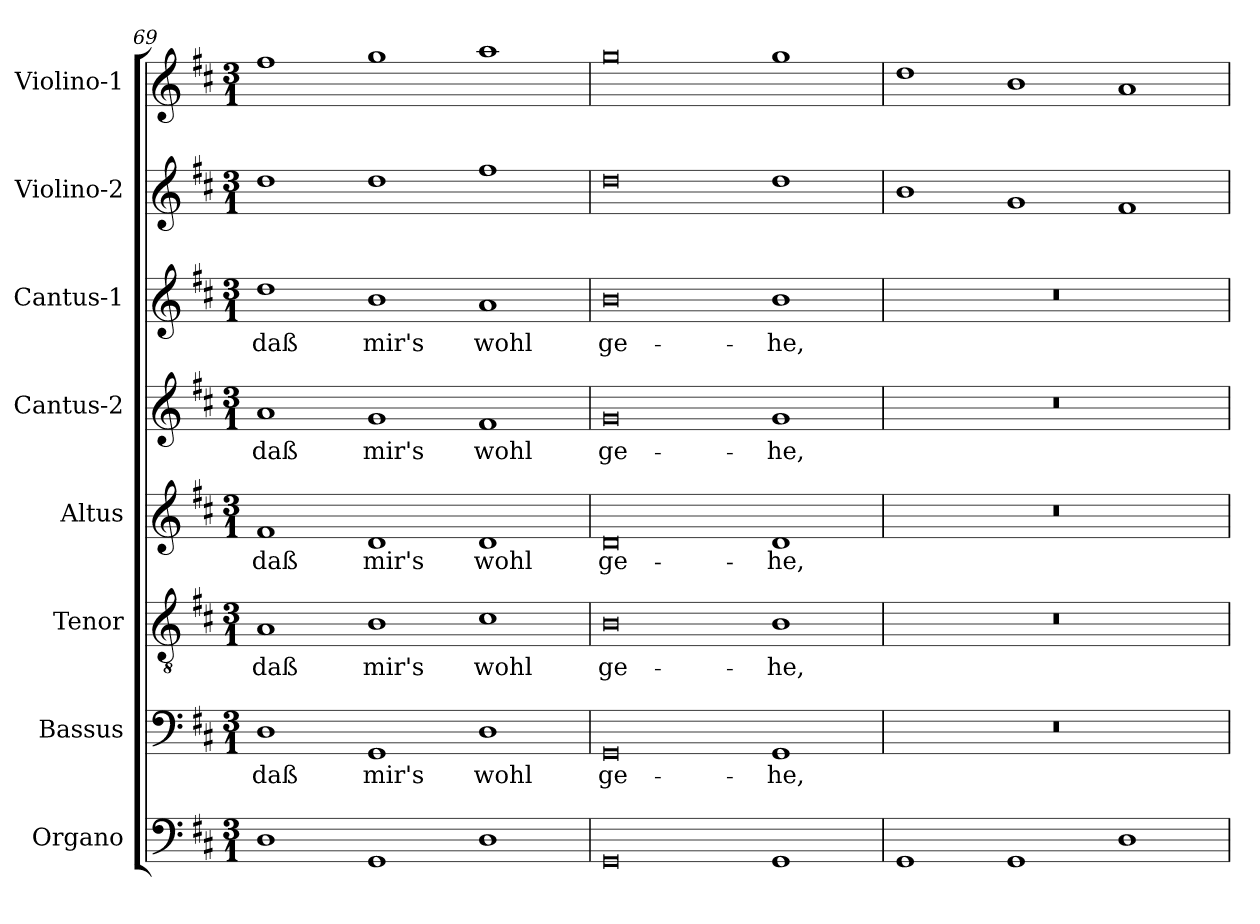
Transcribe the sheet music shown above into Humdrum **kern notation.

**kern	**kern	**text	**kern	**text	**kern	**text	**kern	**text	**kern	**text	**kern	**kern
*part8	*part7	*part7	*part6	*part6	*part5	*part5	*part4	*part4	*part3	*part3	*part2	*part1
*staff8	*staff7	*staff7	*staff6	*staff6	*staff5	*staff5	*staff4	*staff4	*staff3	*staff3	*staff2	*staff1
*I"Organo	*I"Bassus	*	*I"Tenor	*	*I"Altus	*	*I"Cantus-2	*	*I"Cantus-1	*	*I"Violino-2	*I"Violino-1
*I'Og	*I'B	*	*I'T	*	*I'A	*	*I'C2	*	*I'C1	*	*I'V2	*I'V1
*clefF4	*clefF4	*	*clefGv2	*	*clefG2	*	*clefG2	*	*clefG2	*	*clefG2	*clefG2
*k[f#c#]	*k[f#c#]	*	*k[f#c#]	*	*k[f#c#]	*	*k[f#c#]	*	*k[f#c#]	*	*k[f#c#]	*k[f#c#]
*D:	*D:	*	*D:	*	*D:	*	*D:	*	*D:	*	*D:	*D:
*M3/1	*M3/1	*	*M3/1	*	*M3/1	*	*M3/1	*	*M3/1	*	*M3/1	*M3/1
=69	=69	=69	=69	=69	=69	=69	=69	=69	=69	=69	=69	=69
!	!	!LO:LY:b	!	!	!	!	!	!	!	!	!	!
!	!	!	!	!LO:LY:b	!	!	!	!	!	!	!	!
!	!	!	!	!	!	!LO:LY:b	!	!	!	!	!	!
!	!	!	!	!	!	!	!	!LO:LY:b	!	!	!	!
!	!	!	!	!	!	!	!	!	!	!LO:LY:b	!	!
1D	1D	daß	1A	daß	1f#	daß	1a	daß	1dd	daß	1dd	1ff#
!	!	!LO:LY:b	!	!	!	!	!	!	!	!	!	!
!	!	!	!	!LO:LY:b	!	!	!	!	!	!	!	!
!	!	!	!	!	!	!LO:LY:b	!	!	!	!	!	!
!	!	!	!	!	!	!	!	!LO:LY:b	!	!	!	!
!	!	!	!	!	!	!	!	!	!	!LO:LY:b	!	!
1GG	1GG	mir's	1B	mir's	1d	mir's	1g	mir's	1b	mir's	1dd	1gg
!	!	!LO:LY:b	!	!	!	!	!	!	!	!	!	!
!	!	!	!	!LO:LY:b	!	!	!	!	!	!	!	!
!	!	!	!	!	!	!LO:LY:b	!	!	!	!	!	!
!	!	!	!	!	!	!	!	!LO:LY:b	!	!	!	!
!	!	!	!	!	!	!	!	!	!	!LO:LY:b	!	!
1D	1D	wohl	1c#	wohl	1d	wohl	1f#	wohl	1a	wohl	1ff#	1aa
=70	=70	=70	=70	=70	=70	=70	=70	=70	=70	=70	=70	=70
!	!	!LO:LY:b	!	!	!	!	!	!	!	!	!	!
!	!	!	!	!LO:LY:b	!	!	!	!	!	!	!	!
!	!	!	!	!	!	!LO:LY:b	!	!	!	!	!	!
!	!	!	!	!	!	!	!	!LO:LY:b	!	!	!	!
!	!	!	!	!	!	!	!	!	!	!LO:LY:b	!	!
0GG	0GG	ge-	0B	ge-	0d	ge-	0g	ge-	0b	ge-	0dd	0gg
!	!	!LO:LY:b	!	!	!	!	!	!	!	!	!	!
!	!	!	!	!LO:LY:b	!	!	!	!	!	!	!	!
!	!	!	!	!	!	!LO:LY:b	!	!	!	!	!	!
!	!	!	!	!	!	!	!	!LO:LY:b	!	!	!	!
!	!	!	!	!	!	!	!	!	!	!LO:LY:b	!	!
1GG	1GG	-he,	1B	-he,	1d	-he,	1g	-he,	1b	-he,	1dd	1gg
=71	=71	=71	=71	=71	=71	=71	=71	=71	=71	=71	=71	=71
1GG	0.r	.	0.r	.	0.r	.	0.r	.	0.r	.	1b	1dd
1GG	.	.	.	.	.	.	.	.	.	.	1g	1b
1D	.	.	.	.	.	.	.	.	.	.	1f#	1a
=	=	=	=	=	=	=	=	=	=	=	=	=
*-	*-	*-	*-	*-	*-	*-	*-	*-	*-	*-	*-	*-
